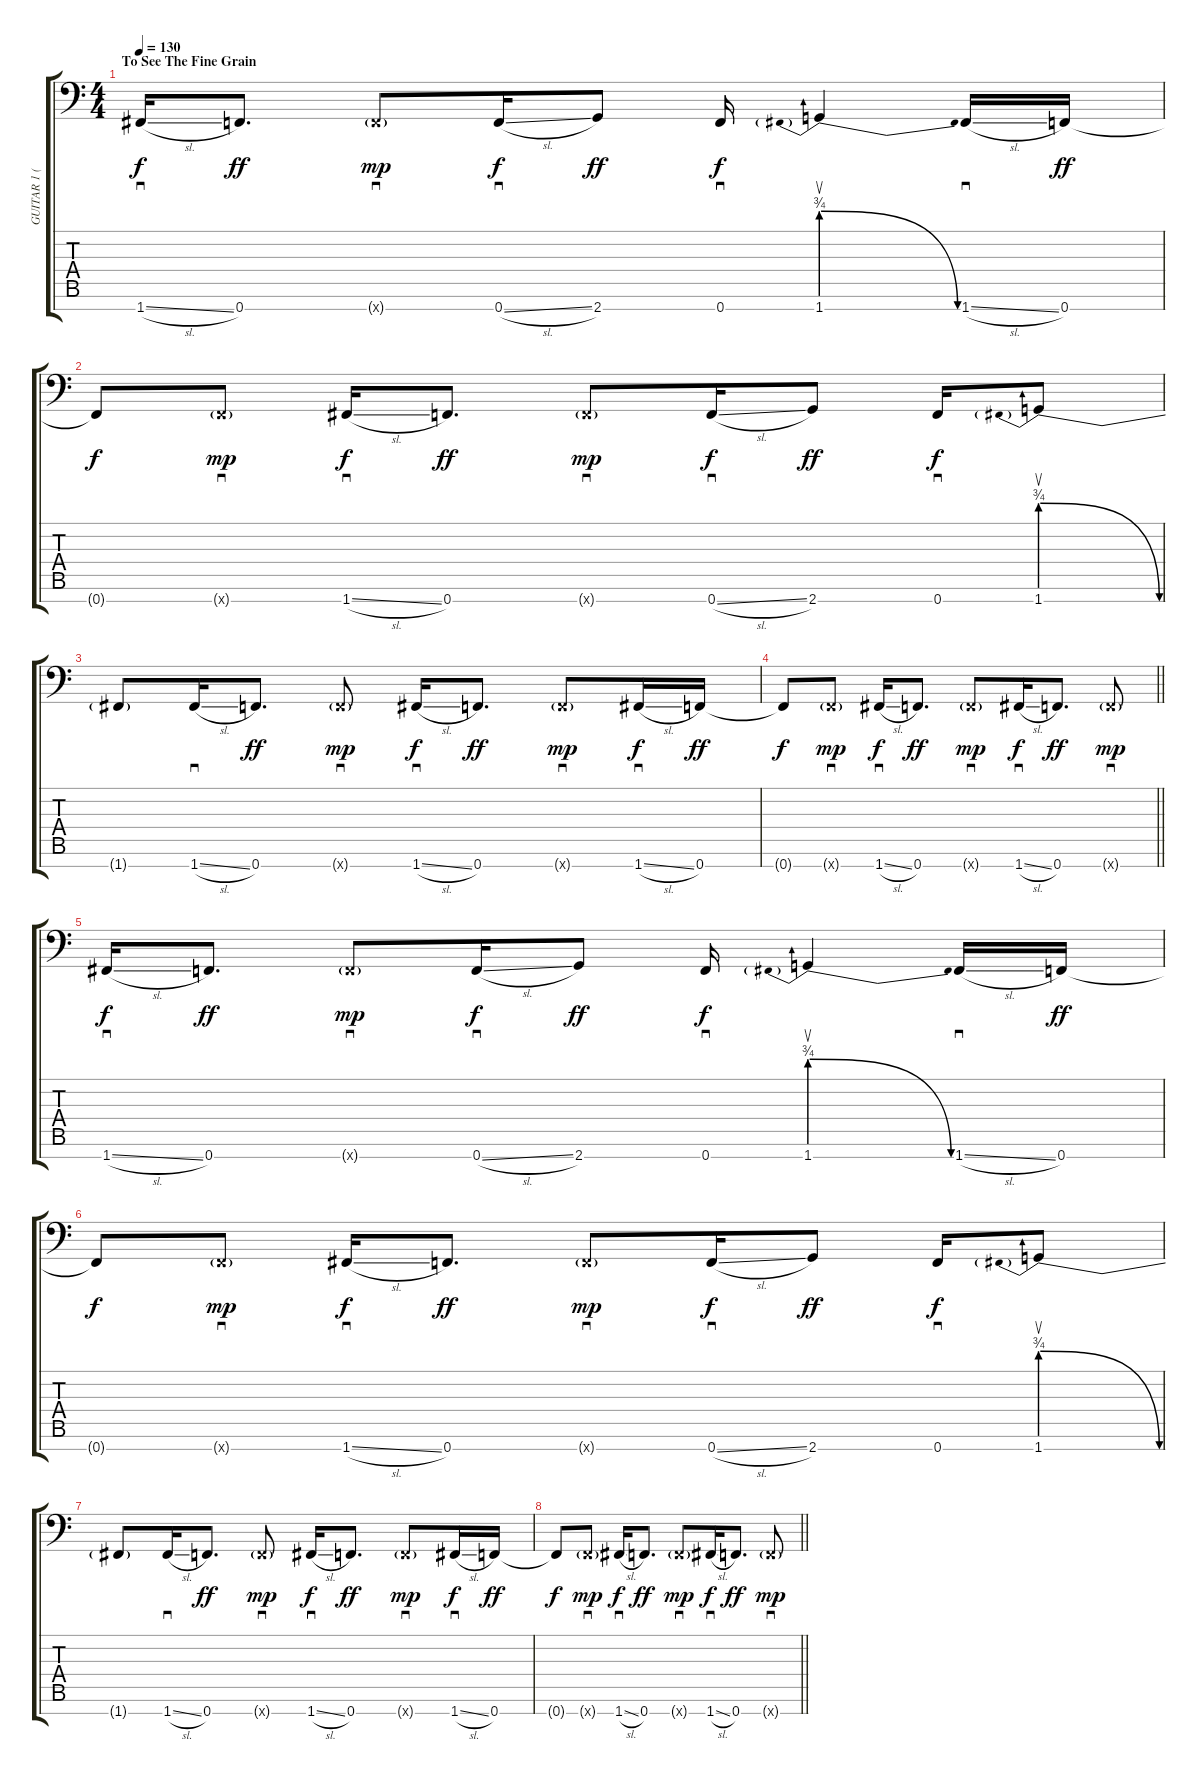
\track ("GUITAR 1 (Fredrik Thordendal)" "GUITAR 1 (") {instrument overdrivenguitar}
\staff {score tabs}
\tuning (Bb3 F3 Db3 Ab2 Eb2 Bb1 F1) {hide}
\ts (4 4)
\section ("" "To See The Fine Grain")
\tempo 130
\clef f4
\ks c
1.7{sl}.16{sd dy f} 0.7.8{d dy ff} 0.7{g x}.8{sd dy mp} 0.7{sl}.16{sd dy f} 2.7.8{dy ff} 0.7.16{sd dy f} 1.7{be (prebendrelease 0 3 60 0)}.4{su} 1.7{sl}.16{sd} 0.7.16{dy ff} |
0.7{t}.8{dy f} 0.7{g x}.8{sd dy mp} 1.7{sl}.16{sd dy f} 0.7.8{d dy ff} 0.7{g x}.8{sd dy mp} 0.7{sl}.16{sd dy f} 2.7.8{dy ff} 0.7.16{sd dy f} 1.7{be (prebendrelease 0 3 60 0)}.8{su} |
1.7{t}.8 1.7{sl}.16{sd} 0.7.8{d dy ff} 0.7{g x}.8{sd dy mp} 1.7{sl}.16{sd dy f} 0.7.8{d dy ff} 0.7{g x}.8{sd dy mp} 1.7{sl}.16{sd dy f} 0.7.16{dy ff} |
\barLineRight lightlight
0.7{t}.8{dy f} 0.7{g x}.8{sd dy mp} 1.7{sl}.16{sd dy f} 0.7.8{d dy ff} 0.7{g x}.8{sd dy mp} 1.7{sl}.16{sd dy f} 0.7.8{d dy ff} 0.7{g x}.8{sd dy mp} |
1.7{sl}.16{sd dy f} 0.7.8{d dy ff} 0.7{g x}.8{sd dy mp} 0.7{sl}.16{sd dy f} 2.7.8{dy ff} 0.7.16{sd dy f} 1.7{be (prebendrelease 0 3 60 0)}.4{su} 1.7{sl}.16{sd} 0.7.16{dy ff} |
0.7{t}.8{dy f} 0.7{g x}.8{sd dy mp} 1.7{sl}.16{sd dy f} 0.7.8{d dy ff} 0.7{g x}.8{sd dy mp} 0.7{sl}.16{sd dy f} 2.7.8{dy ff} 0.7.16{sd dy f} 1.7{be (prebendrelease 0 3 60 0)}.8{su} |
1.7{t}.8 1.7{sl}.16{sd} 0.7.8{d dy ff} 0.7{g x}.8{sd dy mp} 1.7{sl}.16{sd dy f} 0.7.8{d dy ff} 0.7{g x}.8{sd dy mp} 1.7{sl}.16{sd dy f} 0.7.16{dy ff} |
\barLineRight lightlight
0.7{t}.8{dy f} 0.7{g x}.8{sd dy mp} 1.7{sl}.16{sd dy f} 0.7.8{d dy ff} 0.7{g x}.8{sd dy mp} 1.7{sl}.16{sd dy f} 0.7.8{d dy ff} 0.7{g x}.8{sd dy mp}
